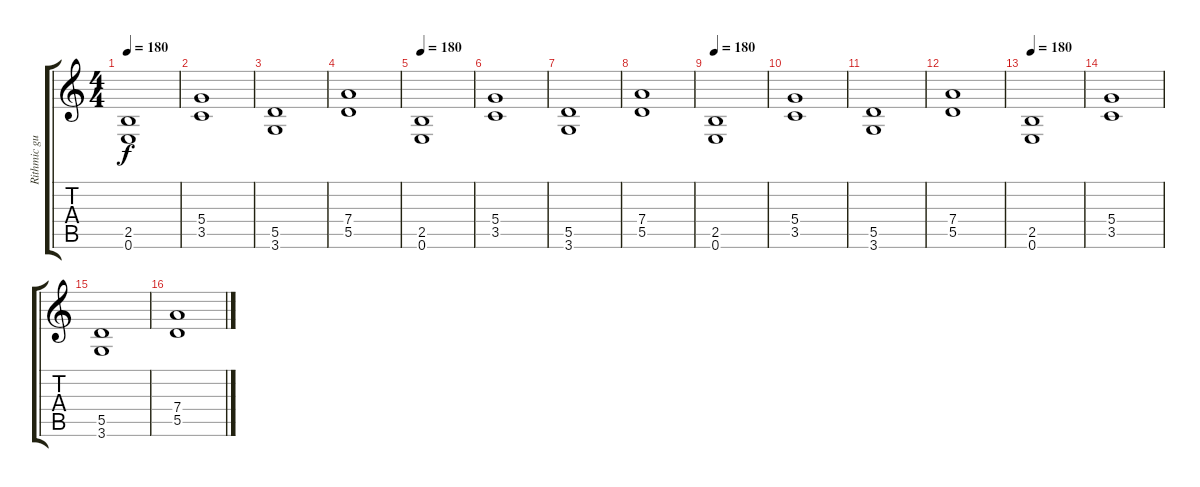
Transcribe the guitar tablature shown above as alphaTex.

\track ("Rithmic guitar" "Rithmic gu") {instrument overdrivenguitar}
\staff {score tabs}
\tuning (E4 B3 G3 D3 A2 E2) {hide}
\ts (4 4)
\tempo 180
\clef g2
\ks c
(2.5 0.6).1{dy f} |
(5.4 3.5).1 |
(5.5 3.6).1 |
(7.4 5.5).1 |
\tempo 180
(2.5 0.6).1 |
(5.4 3.5).1 |
(5.5 3.6).1 |
(7.4 5.5).1 |
\tempo 180
(2.5 0.6).1{instrument overdrivenguitar} |
(5.4 3.5).1 |
(5.5 3.6).1 |
(7.4 5.5).1 |
\tempo 180
(2.5 0.6).1 |
(5.4 3.5).1 |
(5.5 3.6).1 |
(7.4 5.5).1
